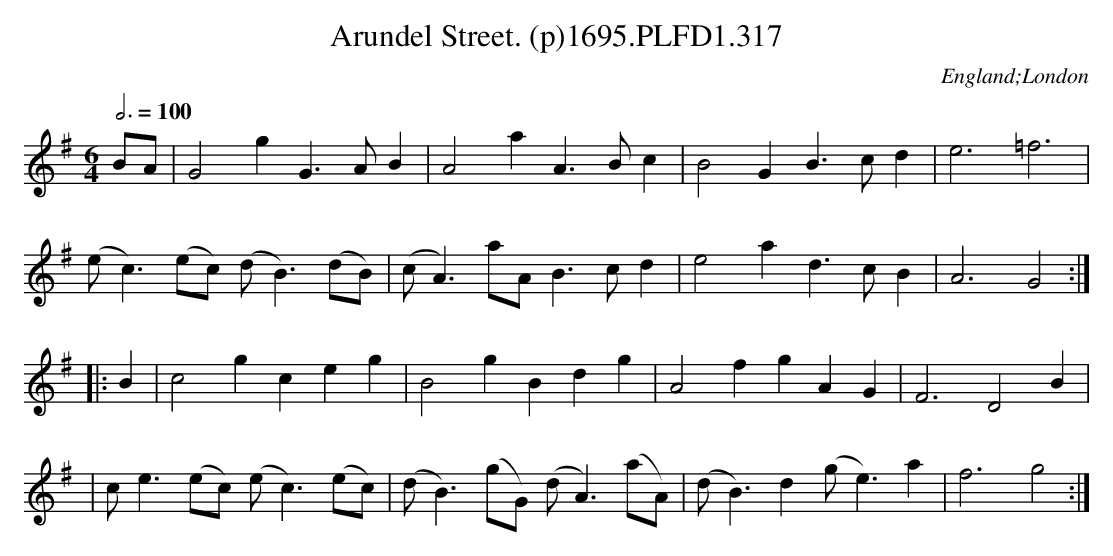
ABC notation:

X:1
T:Arundel Street. (p)1695.PLFD1.317
M:6/4
L:1/8
Q:3/4=100
O:England;London
K:G
BA|G4g2G3AB2|A4a2A3Bc2|B4G2B3cd2|e6=f6|
(ec3)(ec) (dB3)(dB)|(cA3)aAB3cd2|e4a2d3cB2|A6G4:|
|:B2|c4g2c2e2g2|B4g2B2d2g2|A4f2g2A2G2|F6D4B2|
|ce3(ec) (ec3)(ec)|(dB3)(gG) (dA3)(aA)|(dB3)d2(ge3)a2|f6g4:|
